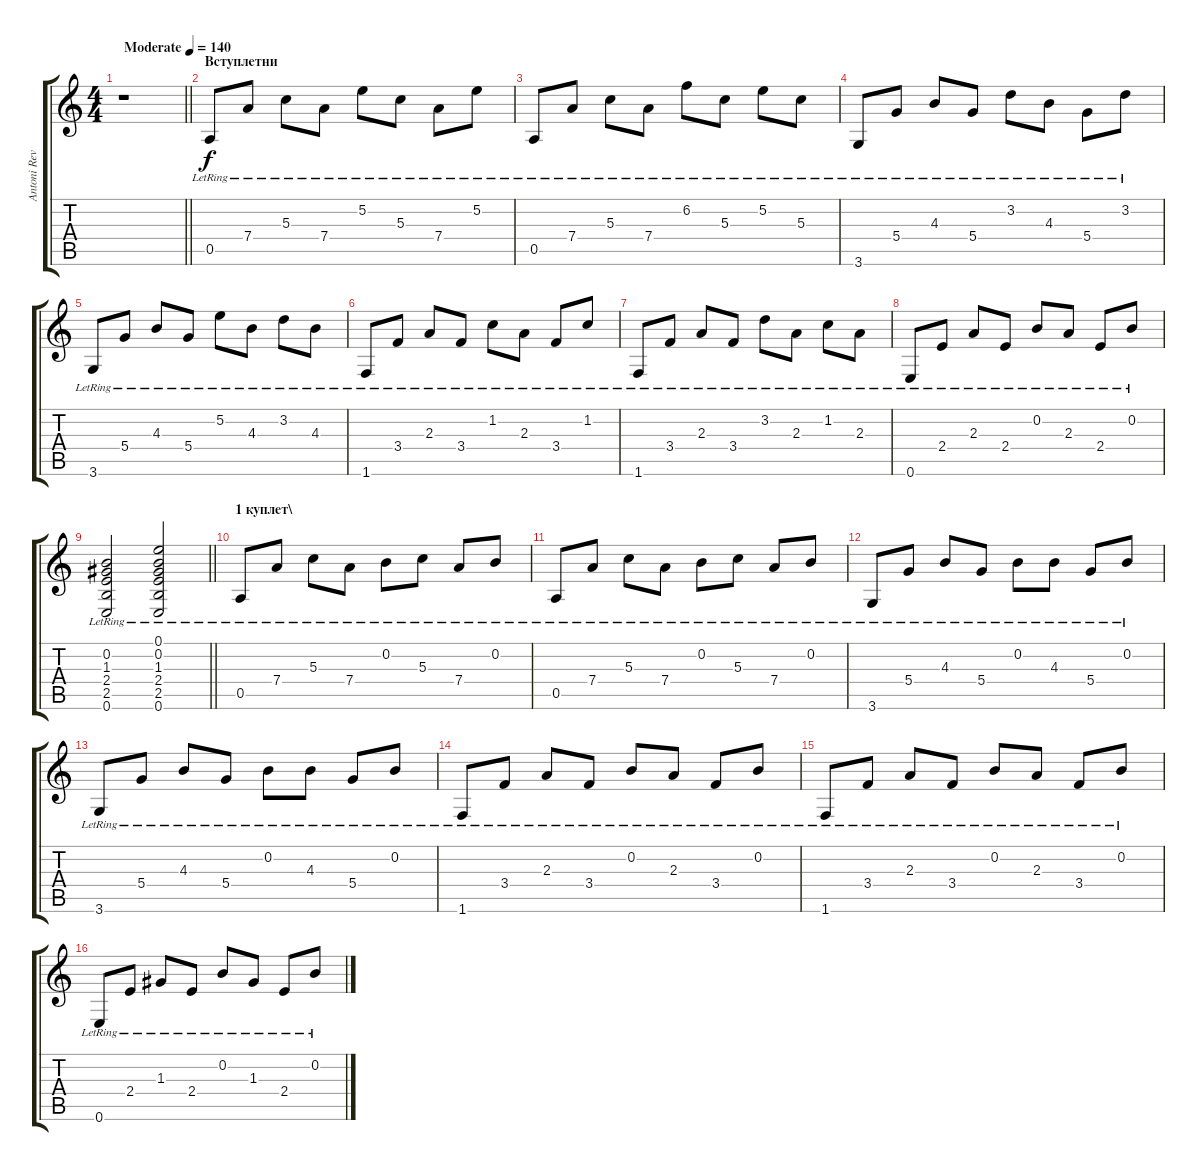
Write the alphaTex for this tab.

\track ("Antoni Revenson" "Antoni Rev") {instrument overdrivenguitar}
\staff {score tabs}
\tuning (E4 B3 G3 D3 A2 E2) {hide}
\ts (4 4)
\tempo (140 "Moderate")
\clef g2
\barLineRight lightlight
\ks c
r.1{dy f instrument acousticguitarsteel} |
\section ("" "Вступлетни")
0.5{lr}.8 7.4{lr}.8 5.3{lr}.8 7.4{lr}.8 5.2{lr}.8 5.3{lr}.8 7.4{lr}.8 5.2{lr}.8 |
0.5{lr}.8 7.4{lr}.8 5.3{lr}.8 7.4{lr}.8 6.2{lr}.8 5.3{lr}.8 5.2{lr}.8 5.3{lr}.8 |
3.6{lr}.8 5.4{lr}.8 4.3{lr}.8 5.4{lr}.8 3.2{lr}.8 4.3{lr}.8 5.4{lr}.8 3.2{lr}.8 |
3.6{lr}.8 5.4{lr}.8 4.3{lr}.8 5.4{lr}.8 5.2{lr}.8 4.3{lr}.8 3.2{lr}.8 4.3{lr}.8 |
1.6{lr}.8 3.4{lr}.8 2.3{lr}.8 3.4{lr}.8 1.2{lr}.8 2.3{lr}.8 3.4{lr}.8 1.2{lr}.8 |
1.6{lr}.8 3.4{lr}.8 2.3{lr}.8 3.4{lr}.8 3.2{lr}.8 2.3{lr}.8 1.2{lr}.8 2.3{lr}.8 |
0.6{lr}.8 2.4{lr}.8 2.3{lr}.8 2.4{lr}.8 0.2{lr}.8 2.3{lr}.8 2.4{lr}.8 0.2{lr}.8 |
\barLineRight lightlight
(0.2{lr} 1.3{lr} 2.4{lr} 2.5{lr} 0.6{lr}).2 (0.1{lr} 0.2{lr} 1.3{lr} 2.4{lr} 2.5{lr} 0.6{lr}).2 |
\section ("" "1 куплет\\")
0.5{lr}.8 7.4{lr}.8 5.3{lr}.8 7.4{lr}.8 0.2{lr}.8 5.3{lr}.8 7.4{lr}.8 0.2{lr}.8 |
0.5{lr}.8 7.4{lr}.8 5.3{lr}.8 7.4{lr}.8 0.2{lr}.8 5.3{lr}.8 7.4{lr}.8 0.2{lr}.8 |
3.6{lr}.8 5.4{lr}.8 4.3{lr}.8 5.4{lr}.8 0.2{lr}.8 4.3{lr}.8 5.4{lr}.8 0.2{lr}.8 |
3.6{lr}.8 5.4{lr}.8 4.3{lr}.8 5.4{lr}.8 0.2{lr}.8 4.3{lr}.8 5.4{lr}.8 0.2{lr}.8 |
1.6{lr}.8 3.4{lr}.8 2.3{lr}.8 3.4{lr}.8 0.2{lr}.8 2.3{lr}.8 3.4{lr}.8 0.2{lr}.8 |
1.6{lr}.8 3.4{lr}.8 2.3{lr}.8 3.4{lr}.8 0.2{lr}.8 2.3{lr}.8 3.4{lr}.8 0.2{lr}.8 |
0.6{lr}.8 2.4{lr}.8 1.3{lr}.8 2.4{lr}.8 0.2{lr}.8 1.3{lr}.8 2.4{lr}.8 0.2{lr}.8
